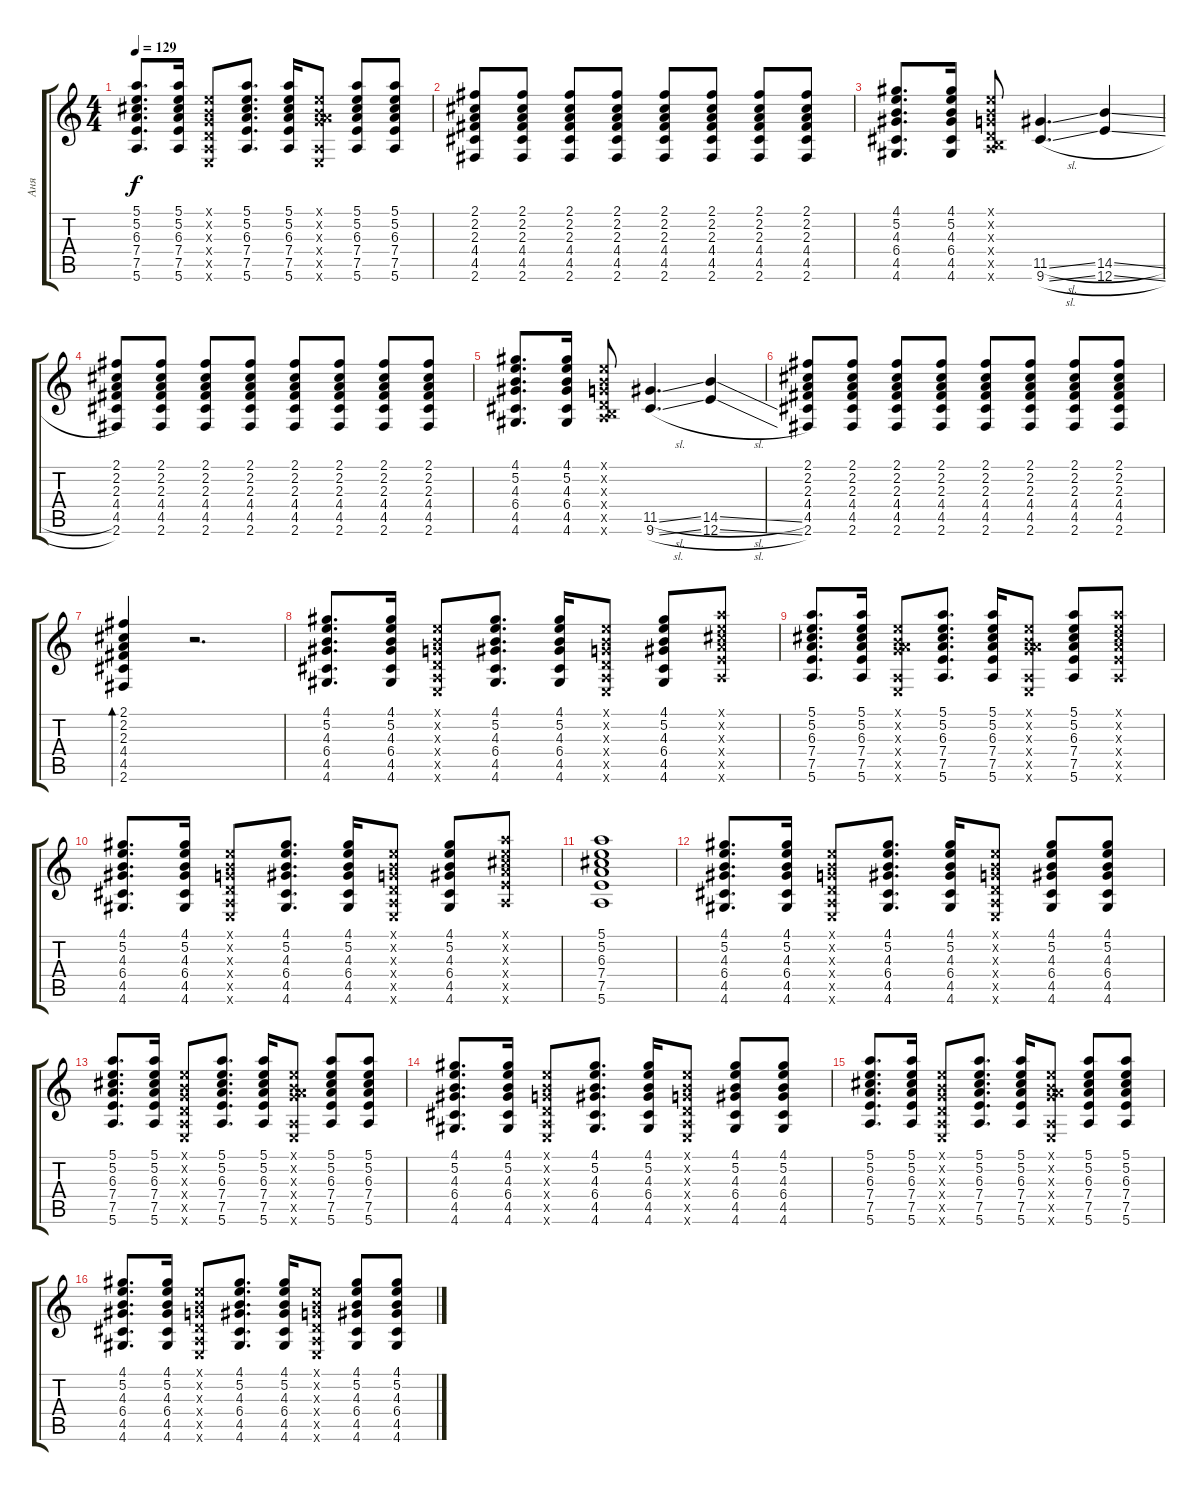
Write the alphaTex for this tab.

\track ("Аня" "Аня") {instrument acousticguitarsteel}
\staff {score tabs}
\tuning (E4 B3 G3 D3 A2 E2) {hide}
\ts (4 4)
\tempo 129
\clef g2
\ks c
(5.1 5.2 6.3 7.4 7.5 5.6).8{d dy f} (5.1 5.2 6.3 7.4 7.5 5.6).16 (0.1{x} 0.2{x} 0.3{x} 0.4{x} 0.5{x} 0.6{x}).8 (5.1 5.2 6.3 7.4 7.5 5.6).8{d} (5.1 5.2 6.3 7.4 7.5 5.6).16 (0.1{x} 0.2{x} 0.3{x} 7.4{x} 0.5{x} 0.6{x}).8 (5.1 5.2 6.3 7.4 7.5 5.6).8 (5.1 5.2 6.3 7.4 7.5 5.6).8 |
(2.1 2.2 2.3 4.4 4.5 2.6).8 (2.1 2.2 2.3 4.4 4.5 2.6).8 (2.1 2.2 2.3 4.4 4.5 2.6).8 (2.1 2.2 2.3 4.4 4.5 2.6).8 (2.1 2.2 2.3 4.4 4.5 2.6).8 (2.1 2.2 2.3 4.4 4.5 2.6).8 (2.1 2.2 2.3 4.4 4.5 2.6).8 (2.1 2.2 2.3 4.4 4.5 2.6).8 |
(4.1 5.2 4.3 6.4 4.5 4.6).8{d} (4.1 5.2 4.3 6.4 4.5 4.6).16 (0.1{x} 0.2{x} 0.3{x} 0.4{x} 0.5{x} 7.6{x}).8 (11.5{sl} 9.6{sl}).4{d} (14.5{sl} 12.6{sl}).4 |
(2.1 2.2 2.3 4.4 4.5 2.6).8 (2.1 2.2 2.3 4.4 4.5 2.6).8 (2.1 2.2 2.3 4.4 4.5 2.6).8 (2.1 2.2 2.3 4.4 4.5 2.6).8 (2.1 2.2 2.3 4.4 4.5 2.6).8 (2.1 2.2 2.3 4.4 4.5 2.6).8 (2.1 2.2 2.3 4.4 4.5 2.6).8 (2.1 2.2 2.3 4.4 4.5 2.6).8 |
(4.1 5.2 4.3 6.4 4.5 4.6).8{d} (4.1 5.2 4.3 6.4 4.5 4.6).16 (0.1{x} 0.2{x} 0.3{x} 0.4{x} 0.5{x} 7.6{x}).8 (11.5{sl} 9.6{sl}).4{d} (14.5{sl} 12.6{sl}).4 |
(2.1 2.2 2.3 4.4 4.5 2.6).8 (2.1 2.2 2.3 4.4 4.5 2.6).8 (2.1 2.2 2.3 4.4 4.5 2.6).8 (2.1 2.2 2.3 4.4 4.5 2.6).8 (2.1 2.2 2.3 4.4 4.5 2.6).8 (2.1 2.2 2.3 4.4 4.5 2.6).8 (2.1 2.2 2.3 4.4 4.5 2.6).8 (2.1 2.2 2.3 4.4 4.5 2.6).8 |
(2.1 2.2 2.3 4.4 4.5 2.6).4{bd 60} r.2{d} |
(4.1 5.2 4.3 6.4 4.5 4.6).8{d} (4.1 5.2 4.3 6.4 4.5 4.6).16 (0.1{x} 0.2{x} 0.3{x} 0.4{x} 0.5{x} 0.6{x}).8 (4.1 5.2 4.3 6.4 4.5 4.6).8{d} (4.1 5.2 4.3 6.4 4.5 4.6).16 (0.1{x} 0.2{x} 0.3{x} 0.4{x} 0.5{x} 0.6{x}).8 (4.1 5.2 4.3 6.4 4.5 4.6).8 (5.1{x} 5.2{x} 6.3{x} 7.4{x} 7.5{x} 5.6{x}).8 |
(5.1 5.2 6.3 7.4 7.5 5.6).8{d} (5.1 5.2 6.3 7.4 7.5 5.6).16 (0.1{x} 0.2{x} 0.3{x} 7.4{x} 0.5{x} 0.6{x}).8 (5.1 5.2 6.3 7.4 7.5 5.6).8{d} (5.1 5.2 6.3 7.4 7.5 5.6).16 (0.1{x} 0.2{x} 0.3{x} 7.4{x} 0.5{x} 0.6{x}).8 (5.1 5.2 6.3 7.4 7.5 5.6).8 (5.1{x} 5.2{x} 6.3{x} 7.4{x} 7.5{x} 5.6{x}).8 |
(4.1 5.2 4.3 6.4 4.5 4.6).8{d} (4.1 5.2 4.3 6.4 4.5 4.6).16 (0.1{x} 0.2{x} 0.3{x} 0.4{x} 0.5{x} 0.6{x}).8 (4.1 5.2 4.3 6.4 4.5 4.6).8{d} (4.1 5.2 4.3 6.4 4.5 4.6).16 (0.1{x} 0.2{x} 0.3{x} 0.4{x} 0.5{x} 0.6{x}).8 (4.1 5.2 4.3 6.4 4.5 4.6).8 (5.1{x} 5.2{x} 6.3{x} 7.4{x} 7.5{x} 5.6{x}).8 |
(5.1 5.2 6.3 7.4 7.5 5.6).1 |
(4.1 5.2 4.3 6.4 4.5 4.6).8{d} (4.1 5.2 4.3 6.4 4.5 4.6).16 (0.1{x} 0.2{x} 0.3{x} 0.4{x} 0.5{x} 0.6{x}).8 (4.1 5.2 4.3 6.4 4.5 4.6).8{d} (4.1 5.2 4.3 6.4 4.5 4.6).16 (0.1{x} 0.2{x} 0.3{x} 0.4{x} 0.5{x} 0.6{x}).8 (4.1 5.2 4.3 6.4 4.5 4.6).8 (4.1 5.2 4.3 6.4 4.5 4.6).8 |
(5.1 5.2 6.3 7.4 7.5 5.6).8{d} (5.1 5.2 6.3 7.4 7.5 5.6).16 (0.1{x} 0.2{x} 0.3{x} 0.4{x} 0.5{x} 0.6{x}).8 (5.1 5.2 6.3 7.4 7.5 5.6).8{d} (5.1 5.2 6.3 7.4 7.5 5.6).16 (0.1{x} 0.2{x} 0.3{x} 7.4{x} 0.5{x} 0.6{x}).8 (5.1 5.2 6.3 7.4 7.5 5.6).8 (5.1 5.2 6.3 7.4 7.5 5.6).8 |
(4.1 5.2 4.3 6.4 4.5 4.6).8{d} (4.1 5.2 4.3 6.4 4.5 4.6).16 (0.1{x} 0.2{x} 0.3{x} 0.4{x} 0.5{x} 0.6{x}).8 (4.1 5.2 4.3 6.4 4.5 4.6).8{d} (4.1 5.2 4.3 6.4 4.5 4.6).16 (0.1{x} 0.2{x} 0.3{x} 0.4{x} 0.5{x} 0.6{x}).8 (4.1 5.2 4.3 6.4 4.5 4.6).8 (4.1 5.2 4.3 6.4 4.5 4.6).8 |
(5.1 5.2 6.3 7.4 7.5 5.6).8{d} (5.1 5.2 6.3 7.4 7.5 5.6).16 (0.1{x} 0.2{x} 0.3{x} 0.4{x} 0.5{x} 0.6{x}).8 (5.1 5.2 6.3 7.4 7.5 5.6).8{d} (5.1 5.2 6.3 7.4 7.5 5.6).16 (0.1{x} 0.2{x} 0.3{x} 7.4{x} 0.5{x} 0.6{x}).8 (5.1 5.2 6.3 7.4 7.5 5.6).8 (5.1 5.2 6.3 7.4 7.5 5.6).8 |
(4.1 5.2 4.3 6.4 4.5 4.6).8{d} (4.1 5.2 4.3 6.4 4.5 4.6).16 (0.1{x} 0.2{x} 0.3{x} 0.4{x} 0.5{x} 0.6{x}).8 (4.1 5.2 4.3 6.4 4.5 4.6).8{d} (4.1 5.2 4.3 6.4 4.5 4.6).16 (0.1{x} 0.2{x} 0.3{x} 0.4{x} 0.5{x} 0.6{x}).8 (4.1 5.2 4.3 6.4 4.5 4.6).8 (4.1 5.2 4.3 6.4 4.5 4.6).8
